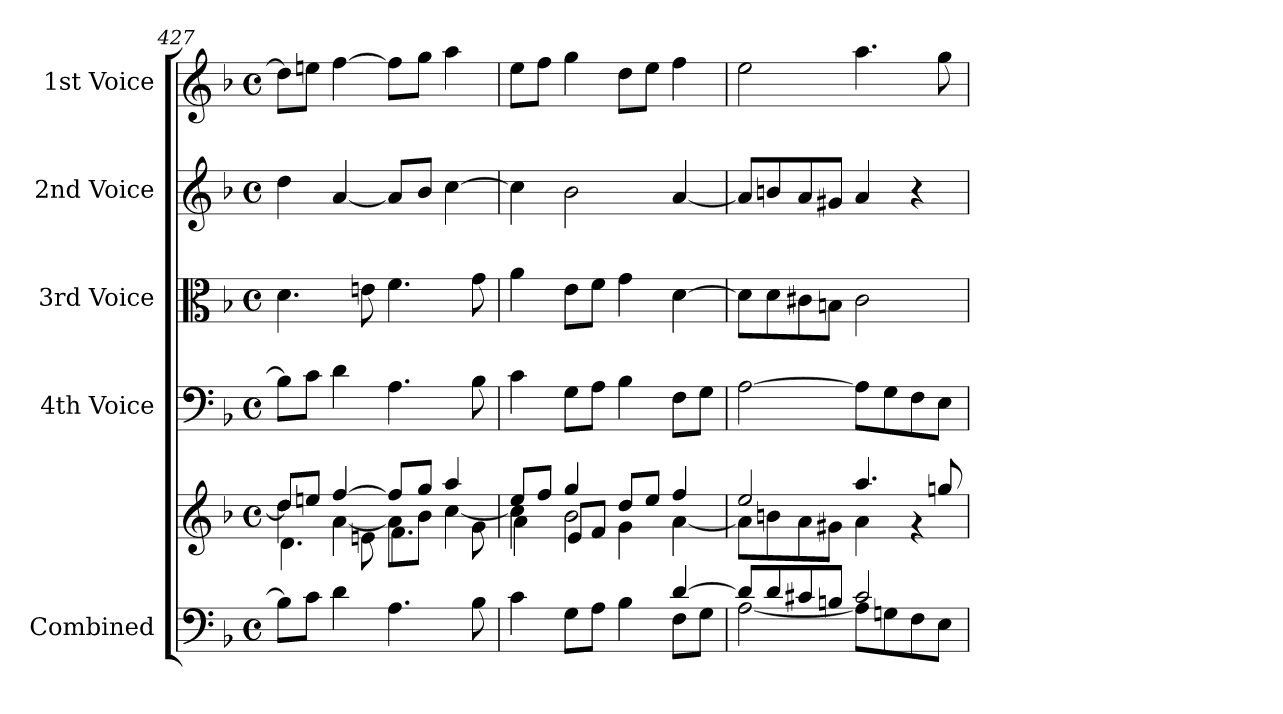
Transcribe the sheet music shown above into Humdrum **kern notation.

**kern	**kern	**kern	**kern	**kern	**kern
*part5	*part5	*part4	*part3	*part2	*part1
*staff6	*staff5	*staff4	*staff3	*staff2	*staff1
*I"Combined	*	*I"4th Voice	*I"3rd Voice	*I"2nd Voice	*I"1st Voice
*clefF4	*clefG2	*clefF4	*clefC3	*clefG2	*clefG2
*k[b-]	*k[b-]	*k[b-]	*k[b-]	*k[b-]	*k[b-]
*M4/4	*M4/4	*M4/4	*M4/4	*M4/4	*M4/4
*met(c)	*met(c)	*met(c)	*met(c)	*met(c)	*met(c)
=427	=427	=427	=427	=427	=427
*	*^	*	*	*	*
*	*	*^	*	*	*	*
8B-\L]	8dd/L]	4dd\	4.d\	8B-\L]	4.d\	4dd\	8dd\L]
8c\J	8een/J	.	.	8c\J	.	.	8een\J
4d\	[4ff/	[4a\	.	4d\	.	[4a/	[4ff\
.	.	.	8en\	.	8en\	.	.
4.A\	8ff/L]	8a\L]	4.f\	4.A\	4.f\	8a/L]	8ff\L]
.	8gg/J	8b-\J	.	.	.	8b-/J	8gg\J
.	4aa/	[4cc\	.	.	.	[4cc\	4aa\
8B-\	.	.	8g\	8B-\	8g\	.	.
!!LO:LB:g=z
=428	=428	=428	=428	=428	=428	=428	=428
*^	*	*	*	*	*	*	*
2.ryy	4c\	8ee/L	4cc\]	4a\	4c\	4a\	4cc\]	8ee\L
.	.	8ff/J	.	.	.	.	.	8ff\J
.	8G\L	4gg/	2b-\	8e/L	8G\L	8e\L	2b-\	4gg\
.	8A\J	.	.	8f/J	8A\J	8f\J	.	.
.	4B-\	8dd/L	.	4g\	4B-\	4g\	.	8dd\L
.	.	8ee/J	.	.	.	.	.	8ee\J
[4d/	8F\L	4ff/	[4a\	4ryy	8F\L	[4d\	[4a/	4ff\
.	8G\J	.	.	.	8G\J	.	.	.
*	*	*	*v	*v	*	*	*	*
=429	=429	=429	=429	=429	=429	=429	=429
8d/L]	[2A\	2ee/	8a\L]	[2A\	8d\L]	8a/L]	2ee\
8d/	.	.	8bn\	.	8d\	8bn/	.
8c#X/	.	.	8a\	.	8c#X\	8a/	.
8Bn/J	.	.	8g#X\J	.	8Bn\J	8g#X/J	.
2c#/	8A\L]	4.aa/	4a\	8A\L]	2c#\	4a/	4.aa\
.	8Gn\	.	.	8G\	.	.	.
.	8F\	.	4r	8F\	.	4r	.
.	8E\J	8ggn/	.	8E\J	.	.	8gg\
*v	*v	*	*	*	*	*	*
*	*v	*v	*	*	*	*
=	=	=	=	=	=
*-	*-	*-	*-	*-	*-
